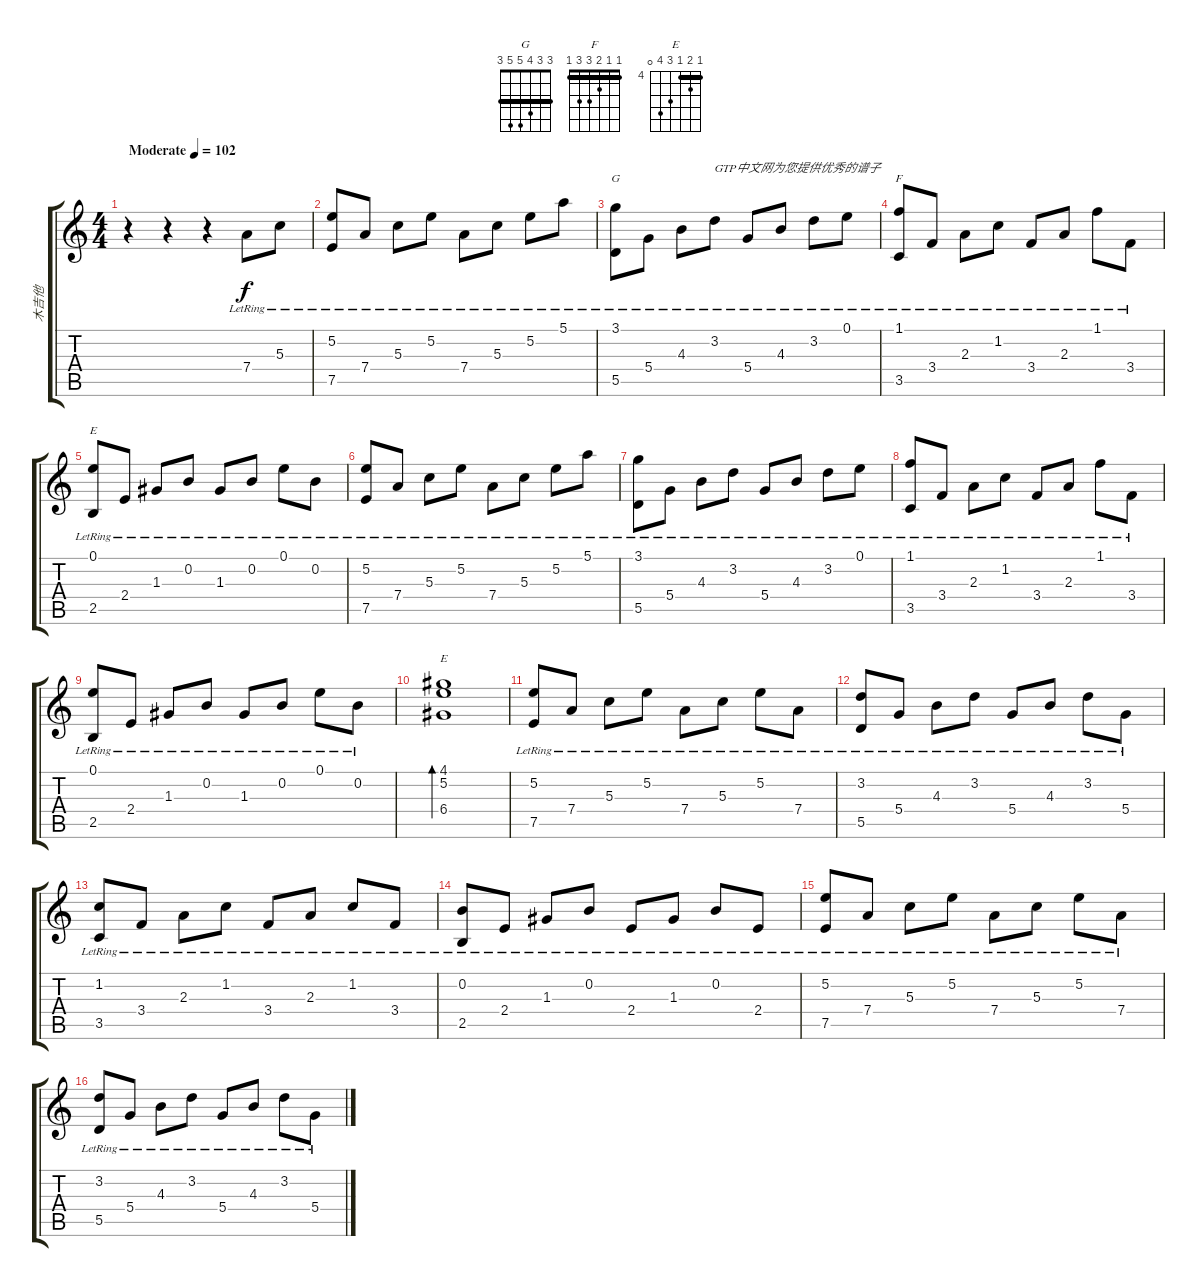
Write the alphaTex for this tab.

\track ("木吉他" "木吉他") {instrument acousticguitarsteel}
\staff {score tabs}
\tuning (E4 B3 G3 D3 A2 E2) {hide}
\chord ("G" 3 3 4 5 5 3) {barre 3}
\chord ("F" 1 1 2 3 3 1) {barre 1}
\chord ("E" 0 0 1 2 2 0)
\chord ("E" 4 5 4 6 7 0) {firstfret 4 barre 4}
\ts (4 4)
\tempo (102 "Moderate")
\clef g2
\ks c
r.4{dy f instrument acousticguitarsteel} r.4 r.4 7.4{lr}.8 5.3{lr}.8 |
(5.2{lr} 7.5{lr}).8 7.4{lr}.8 5.3{lr}.8 5.2{lr}.8 7.4{lr}.8 5.3{lr}.8 5.2{lr}.8 5.1{lr}.8 |
(3.1{lr} 5.5{lr}).8{ch "G"} 5.4{lr}.8 4.3{lr}.8 3.2{lr}.8{txt "GTP中文网为您提供优秀的谱子"} 5.4{lr}.8 4.3{lr}.8 3.2{lr}.8 0.1{lr}.8 |
(1.1{lr} 3.5{lr}).8{ch "F"} 3.4{lr}.8 2.3{lr}.8 1.2{lr}.8 3.4{lr}.8 2.3{lr}.8 1.1{lr}.8 3.4{lr}.8 |
(0.1{lr} 2.5{lr}).8{ch "E"} 2.4{lr}.8 1.3{lr}.8 0.2{lr}.8 1.3{lr}.8 0.2{lr}.8 0.1{lr}.8 0.2{lr}.8 |
(5.2{lr} 7.5{lr}).8 7.4{lr}.8 5.3{lr}.8 5.2{lr}.8 7.4{lr}.8 5.3{lr}.8 5.2{lr}.8 5.1{lr}.8 |
(3.1{lr} 5.5{lr}).8 5.4{lr}.8 4.3{lr}.8 3.2{lr}.8 5.4{lr}.8 4.3{lr}.8 3.2{lr}.8 0.1{lr}.8 |
(1.1{lr} 3.5{lr}).8 3.4{lr}.8 2.3{lr}.8 1.2{lr}.8 3.4{lr}.8 2.3{lr}.8 1.1{lr}.8 3.4{lr}.8 |
(0.1{lr} 2.5{lr}).8 2.4{lr}.8 1.3{lr}.8 0.2{lr}.8 1.3{lr}.8 0.2{lr}.8 0.1{lr}.8 0.2{lr}.8 |
(4.1 5.2 6.4).1{bd 240 ch "E"} |
(5.2{lr} 7.5{lr}).8 7.4{lr}.8 5.3{lr}.8 5.2{lr}.8 7.4{lr}.8 5.3{lr}.8 5.2{lr}.8 7.4{lr}.8 |
(3.2{lr} 5.5{lr}).8 5.4{lr}.8 4.3{lr}.8 3.2{lr}.8 5.4{lr}.8 4.3{lr}.8 3.2{lr}.8 5.4{lr}.8 |
(1.2{lr} 3.5{lr}).8 3.4{lr}.8 2.3{lr}.8 1.2{lr}.8 3.4{lr}.8 2.3{lr}.8 1.2{lr}.8 3.4{lr}.8 |
(0.2{lr} 2.5{lr}).8 2.4{lr}.8 1.3{lr}.8 0.2{lr}.8 2.4{lr}.8 1.3{lr}.8 0.2{lr}.8 2.4{lr}.8 |
(5.2{lr} 7.5{lr}).8 7.4{lr}.8 5.3{lr}.8 5.2{lr}.8 7.4{lr}.8 5.3{lr}.8 5.2{lr}.8 7.4{lr}.8 |
(3.2{lr} 5.5{lr}).8 5.4{lr}.8 4.3{lr}.8 3.2{lr}.8 5.4{lr}.8 4.3{lr}.8 3.2{lr}.8 5.4{lr}.8
